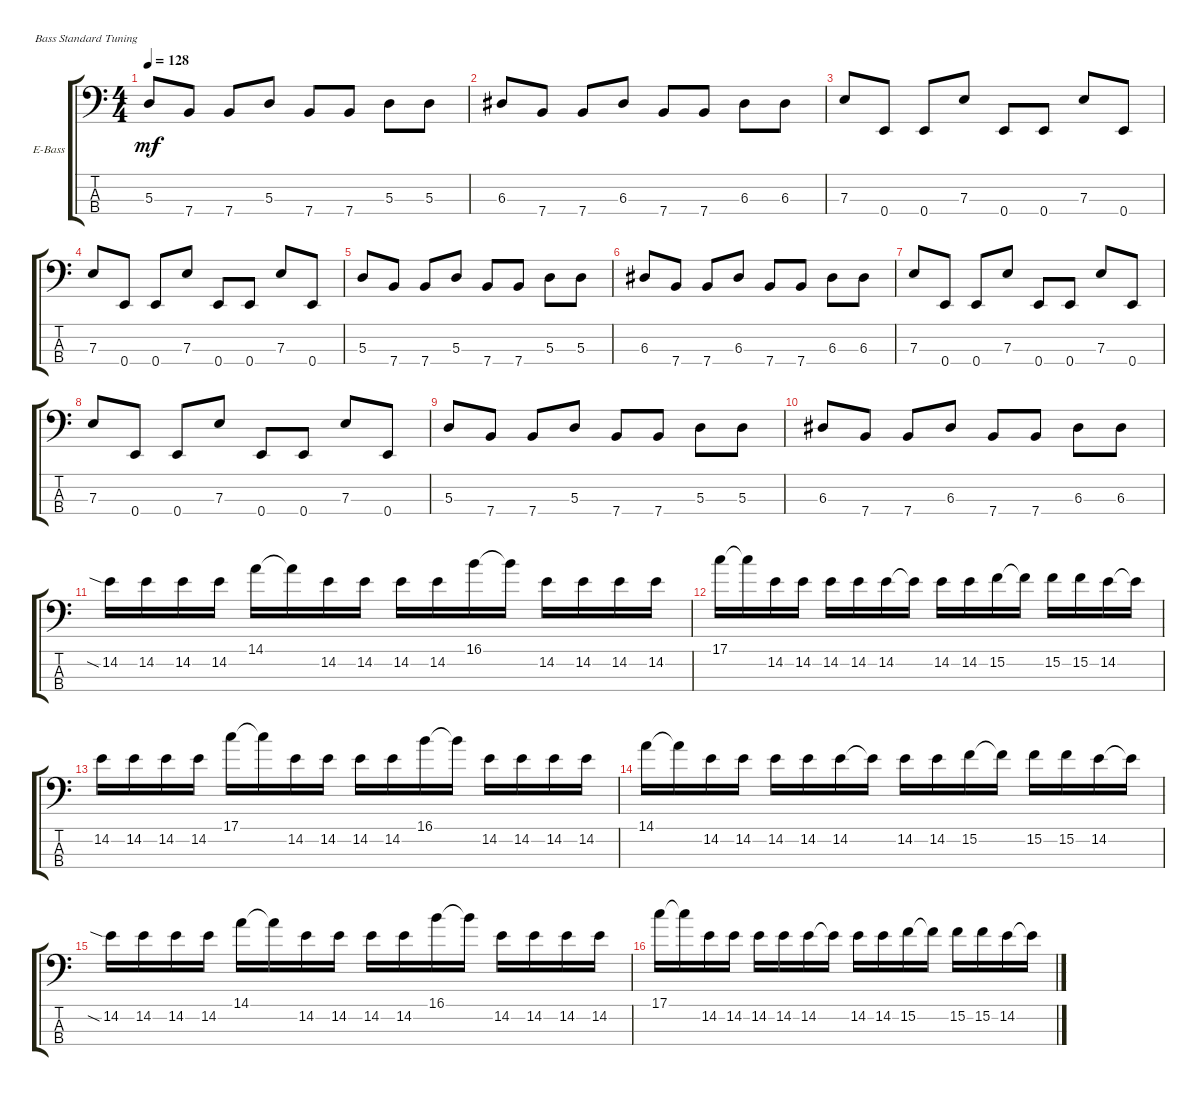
\defaultSystemsLayout 4
\bracketExtendMode groupsimilarinstruments
\firstSystemTrackNameOrientation horizontal
\otherSystemsTrackNameOrientation horizontal
\track ("Electric Bass" "E-Bass") {instrument electricbassfinger}
\staff {score tabs}
\tuning (G2 D2 A1 E1)
\ts (4 4)
\tempo 128
\clef f4
\ks c
5.3.8{dy mf} 7.4.8 7.4.8 5.3.8 7.4.8 7.4.8 5.3.8 5.3.8 |
6.3.8 7.4.8 7.4.8 6.3.8 7.4.8 7.4.8 6.3.8 6.3.8 |
7.3.8 0.4.8 0.4.8 7.3.8 0.4.8 0.4.8 7.3.8 0.4.8 |
7.3.8 0.4.8 0.4.8 7.3.8 0.4.8 0.4.8 7.3.8 0.4.8 |
5.3.8 7.4.8 7.4.8 5.3.8 7.4.8 7.4.8 5.3.8 5.3.8 |
6.3.8 7.4.8 7.4.8 6.3.8 7.4.8 7.4.8 6.3.8 6.3.8 |
7.3.8 0.4.8 0.4.8 7.3.8 0.4.8 0.4.8 7.3.8 0.4.8 |
7.3.8 0.4.8 0.4.8 7.3.8 0.4.8 0.4.8 7.3.8 0.4.8 |
5.3.8 7.4.8 7.4.8 5.3.8 7.4.8 7.4.8 5.3.8 5.3.8 |
6.3.8 7.4.8 7.4.8 6.3.8 7.4.8 7.4.8 6.3.8 6.3.8 |
14.2{sia}.16 14.2.16 14.2.16 14.2.16 14.1.16 14.1{t}.16 14.2.16 14.2.16 14.2.16 14.2.16 16.1.16 16.1{t}.16 14.2.16 14.2.16 14.2.16 14.2.16 |
17.1.16 17.1{t}.16 14.2.16 14.2.16 14.2.16 14.2.16 14.2.16 14.2{t}.16 14.2.16 14.2.16 15.2.16 15.2{t}.16 15.2.16 15.2.16 14.2.16 14.2{t}.16 |
14.2.16 14.2.16 14.2.16 14.2.16 17.1.16 17.1{t}.16 14.2.16 14.2.16 14.2.16 14.2.16 16.1.16 16.1{t}.16 14.2.16 14.2.16 14.2.16 14.2.16 |
14.1.16 14.1{t}.16 14.2.16 14.2.16 14.2.16 14.2.16 14.2.16 14.2{t}.16 14.2.16 14.2.16 15.2.16 15.2{t}.16 15.2.16 15.2.16 14.2.16 14.2{t}.16 |
14.2{sia}.16 14.2.16 14.2.16 14.2.16 14.1.16 14.1{t}.16 14.2.16 14.2.16 14.2.16 14.2.16 16.1.16 16.1{t}.16 14.2.16 14.2.16 14.2.16 14.2.16 |
17.1.16 17.1{t}.16 14.2.16 14.2.16 14.2.16 14.2.16 14.2.16 14.2{t}.16 14.2.16 14.2.16 15.2.16 15.2{t}.16 15.2.16 15.2.16 14.2.16 14.2{t}.16
